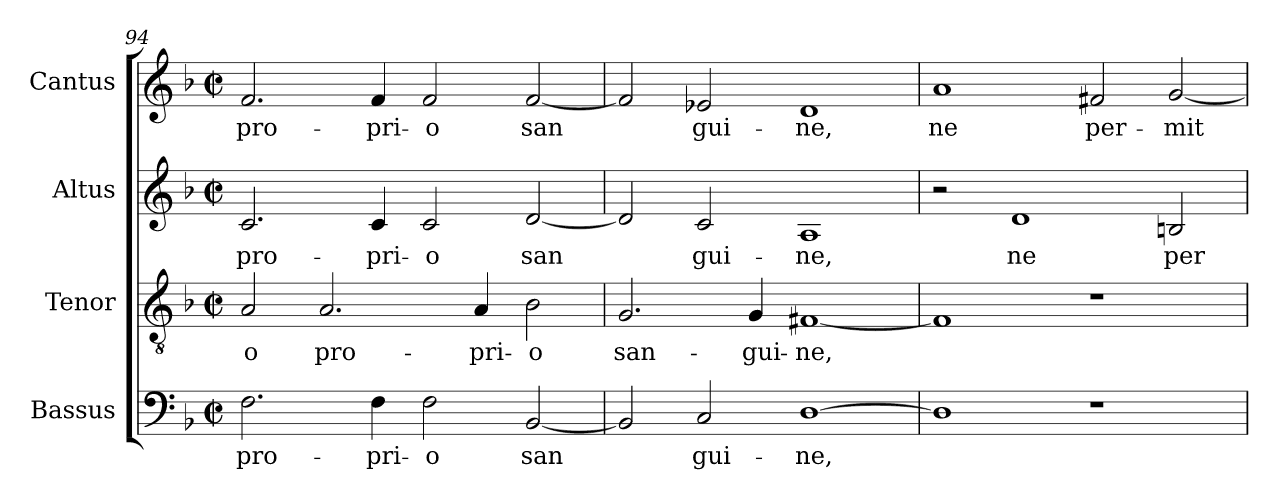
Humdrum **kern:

**kern	**text	**kern	**text	**kern	**text	**kern	**text
*part4	*part4	*part3	*part3	*part2	*part2	*part1	*part1
*staff4	*staff4	*staff3	*staff3	*staff2	*staff2	*staff1	*staff1
*I"Bassus	*	*I"Tenor	*	*I"Altus	*	*I"Cantus	*
*I'Bassus	*	*I'Tenor	*	*I'Altus	*	*I'Cantus	*
!!LO:PB:g=z
*clefF4	*	*clefGv2	*	*clefG2	*	*clefG2	*
*k[b-]	*	*k[b-]	*	*k[b-]	*	*k[b-]	*
*F:	*	*F:	*	*F:	*	*F:	*
*M2/2	*	*M2/2	*	*M2/2	*	*M2/2	*
*met(c|)	*	*met(c|)	*	*met(c|)	*	*met(c|)	*
=94	=94	=94	=94	=94	=94	=94	=94
!	!LO:LY:b:cj	!	!LO:LY:b:cj	!	!LO:LY:b:cj	!	!LO:LY:b:cj
2.F\	pro-	2A/	o	2.c/	pro-	2.f/	pro-
!	!	!	!LO:LY:b:cj	!	!	!	!
.	.	2.A/	pro-	.	.	.	.
!	!LO:LY:b:cj	!	!	!	!LO:LY:b:cj	!	!LO:LY:b:cj
4F\	-pri-	.	.	4c/	-pri-	4f/	-pri-
!	!LO:LY:b:cj	!	!	!	!LO:LY:b:cj	!	!LO:LY:b:cj
2F\	-o	.	.	2c/	-o	2f/	-o
!	!	!	!LO:LY:b:cj	!	!	!	!
.	.	4A/	-pri-	.	.	.	.
!	!LO:LY:b:cj	!	!LO:LY:b:cj	!	!LO:LY:b:cj	!	!LO:LY:b:cj
[<2BB-/	san-	2B-\	-o	[<2d/	san-	[<2f/	san-
=95	=95	=95	=95	=95	=95	=95	=95
!	!LO:LY:b:cj	!	!LO:LY:b:cj	!	!LO:LY:b:cj	!	!LO:LY:b:cj
2BB-/]	--	2.G/	san-	2d/]	--	2f/]	--
!	!LO:LY:b:cj	!	!	!	!LO:LY:b:cj	!	!LO:LY:b:cj
2C/	-gui-	.	.	2c/	-gui-	2e-X/	-gui-
!	!	!	!LO:LY:b:cj	!	!	!	!
.	.	4G/	-gui-	.	.	.	.
!	!LO:LY:b:cj	!	!LO:LY:b:cj	!	!LO:LY:b:cj	!	!LO:LY:b:cj
[>1D	-ne,	[<1F#X	-ne,	1A	-ne,	1d	-ne,
=96	=96	=96	=96	=96	=96	=96	=96
!	!LO:LY:b:cj	!	!LO:LY:b:cj	!	!	!	!LO:LY:b:cj
1D]	.	1F#]	.	2r	.	1a	ne
!	!	!	!	!	!LO:LY:b:cj	!	!
.	.	.	.	1d	ne	.	.
!	!	!	!	!	!	!	!LO:LY:b:cj
1r	.	1r	.	.	.	2f#X/	per-
!	!	!	!	!	!LO:LY:b:cj	!	!LO:LY:b:cj
.	.	.	.	2Bn/	per-	[<2g/	-mit-
=	=	=	=	=	=	=	=
*-	*-	*-	*-	*-	*-	*-	*-
